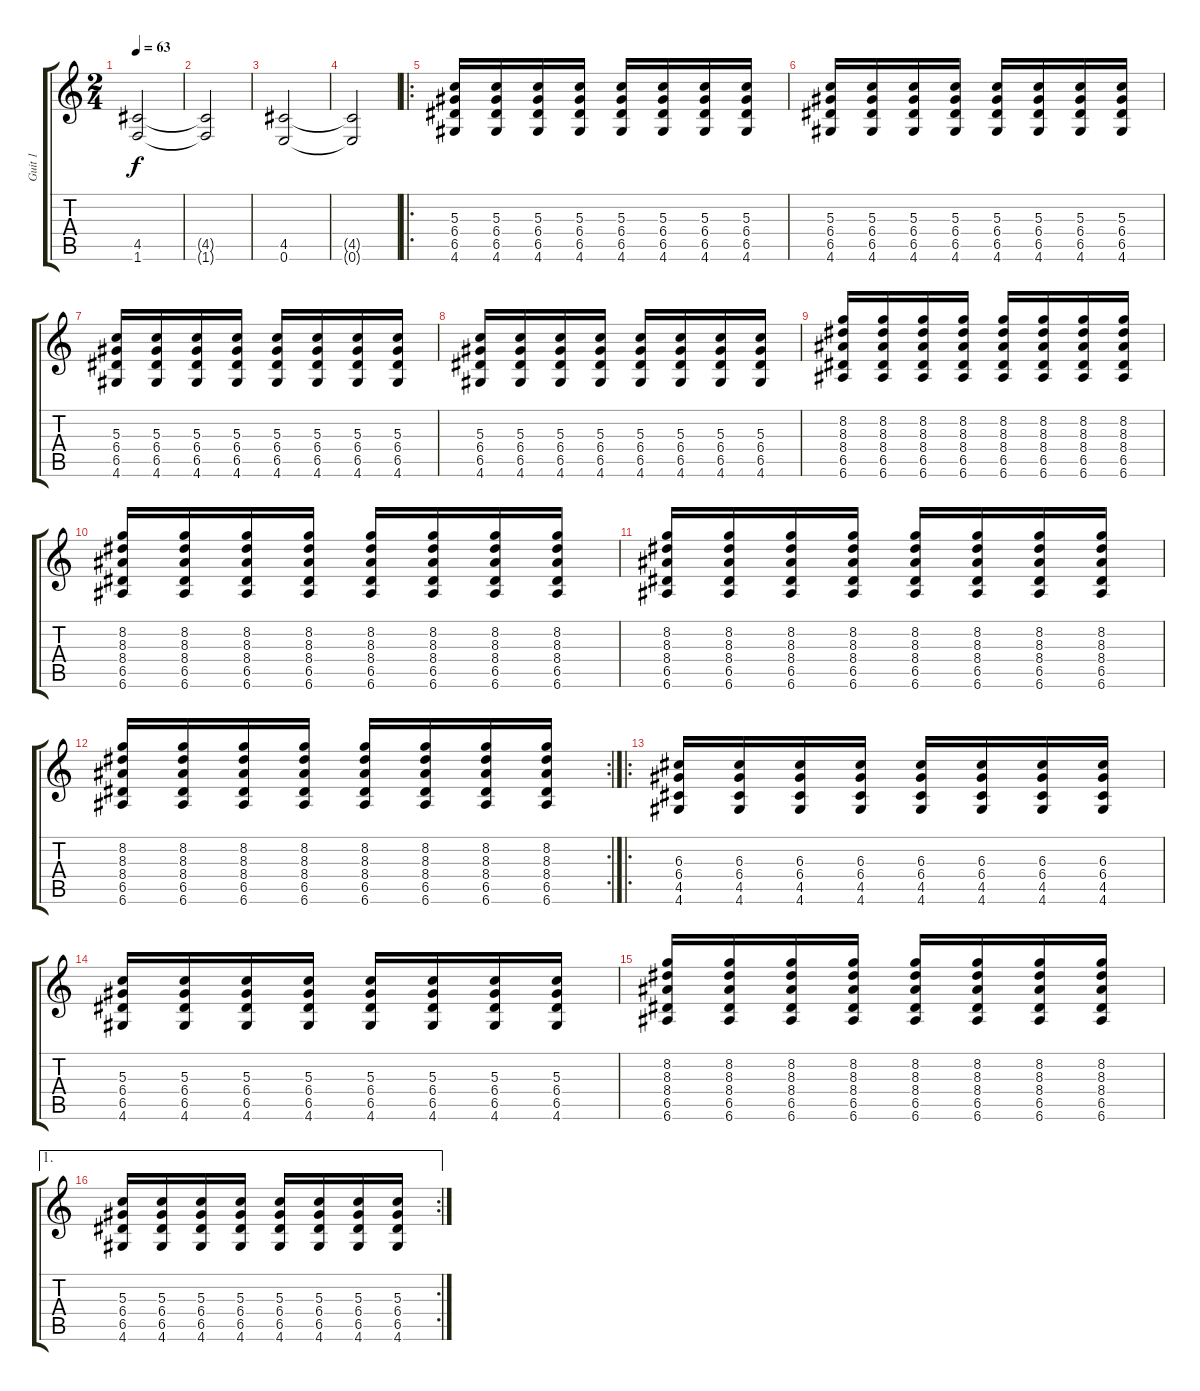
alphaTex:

\track ("Guit 1" "Guit 1") {instrument overdrivenguitar}
\staff {score tabs}
\tuning (E4 B3 G3 D3 A2 E2) {hide}
\ts (2 4)
\tempo 63
\clef g2
\ks c
(4.5 1.6).2{dy f} |
(4.5{t} 1.6{t}).2 |
(4.5 0.6).2 |
(4.5{t} 0.6{t}).2 |
\ro
(5.3 6.4 6.5 4.6).16 (5.3 6.4 6.5 4.6).16 (5.3 6.4 6.5 4.6).16 (5.3 6.4 6.5 4.6).16 (5.3 6.4 6.5 4.6).16 (5.3 6.4 6.5 4.6).16 (5.3 6.4 6.5 4.6).16 (5.3 6.4 6.5 4.6).16 |
(5.3 6.4 6.5 4.6).16 (5.3 6.4 6.5 4.6).16 (5.3 6.4 6.5 4.6).16 (5.3 6.4 6.5 4.6).16 (5.3 6.4 6.5 4.6).16 (5.3 6.4 6.5 4.6).16 (5.3 6.4 6.5 4.6).16 (5.3 6.4 6.5 4.6).16 |
(5.3 6.4 6.5 4.6).16 (5.3 6.4 6.5 4.6).16 (5.3 6.4 6.5 4.6).16 (5.3 6.4 6.5 4.6).16 (5.3 6.4 6.5 4.6).16 (5.3 6.4 6.5 4.6).16 (5.3 6.4 6.5 4.6).16 (5.3 6.4 6.5 4.6).16 |
(5.3 6.4 6.5 4.6).16 (5.3 6.4 6.5 4.6).16 (5.3 6.4 6.5 4.6).16 (5.3 6.4 6.5 4.6).16 (5.3 6.4 6.5 4.6).16 (5.3 6.4 6.5 4.6).16 (5.3 6.4 6.5 4.6).16 (5.3 6.4 6.5 4.6).16 |
(8.2 8.3 8.4 6.5 6.6).16 (8.2 8.3 8.4 6.5 6.6).16 (8.2 8.3 8.4 6.5 6.6).16 (8.2 8.3 8.4 6.5 6.6).16 (8.2 8.3 8.4 6.5 6.6).16 (8.2 8.3 8.4 6.5 6.6).16 (8.2 8.3 8.4 6.5 6.6).16 (8.2 8.3 8.4 6.5 6.6).16 |
(8.2 8.3 8.4 6.5 6.6).16 (8.2 8.3 8.4 6.5 6.6).16 (8.2 8.3 8.4 6.5 6.6).16 (8.2 8.3 8.4 6.5 6.6).16 (8.2 8.3 8.4 6.5 6.6).16 (8.2 8.3 8.4 6.5 6.6).16 (8.2 8.3 8.4 6.5 6.6).16 (8.2 8.3 8.4 6.5 6.6).16 |
(8.2 8.3 8.4 6.5 6.6).16 (8.2 8.3 8.4 6.5 6.6).16 (8.2 8.3 8.4 6.5 6.6).16 (8.2 8.3 8.4 6.5 6.6).16 (8.2 8.3 8.4 6.5 6.6).16 (8.2 8.3 8.4 6.5 6.6).16 (8.2 8.3 8.4 6.5 6.6).16 (8.2 8.3 8.4 6.5 6.6).16 |
\rc 2
(8.2 8.3 8.4 6.5 6.6).16 (8.2 8.3 8.4 6.5 6.6).16 (8.2 8.3 8.4 6.5 6.6).16 (8.2 8.3 8.4 6.5 6.6).16 (8.2 8.3 8.4 6.5 6.6).16 (8.2 8.3 8.4 6.5 6.6).16 (8.2 8.3 8.4 6.5 6.6).16 (8.2 8.3 8.4 6.5 6.6).16 |
\ro
(6.3 6.4 4.5 4.6).16 (6.3 6.4 4.5 4.6).16 (6.3 6.4 4.5 4.6).16 (6.3 6.4 4.5 4.6).16 (6.3 6.4 4.5 4.6).16 (6.3 6.4 4.5 4.6).16 (6.3 6.4 4.5 4.6).16 (6.3 6.4 4.5 4.6).16 |
(5.3 6.4 6.5 4.6).16 (5.3 6.4 6.5 4.6).16 (5.3 6.4 6.5 4.6).16 (5.3 6.4 6.5 4.6).16 (5.3 6.4 6.5 4.6).16 (5.3 6.4 6.5 4.6).16 (5.3 6.4 6.5 4.6).16 (5.3 6.4 6.5 4.6).16 |
(8.2 8.3 8.4 6.5 6.6).16 (8.2 8.3 8.4 6.5 6.6).16 (8.2 8.3 8.4 6.5 6.6).16 (8.2 8.3 8.4 6.5 6.6).16 (8.2 8.3 8.4 6.5 6.6).16 (8.2 8.3 8.4 6.5 6.6).16 (8.2 8.3 8.4 6.5 6.6).16 (8.2 8.3 8.4 6.5 6.6).16 |
\ae 1
\rc 2
(5.3 6.4 6.5 4.6).16 (5.3 6.4 6.5 4.6).16 (5.3 6.4 6.5 4.6).16 (5.3 6.4 6.5 4.6).16 (5.3 6.4 6.5 4.6).16 (5.3 6.4 6.5 4.6).16 (5.3 6.4 6.5 4.6).16 (5.3 6.4 6.5 4.6).16
